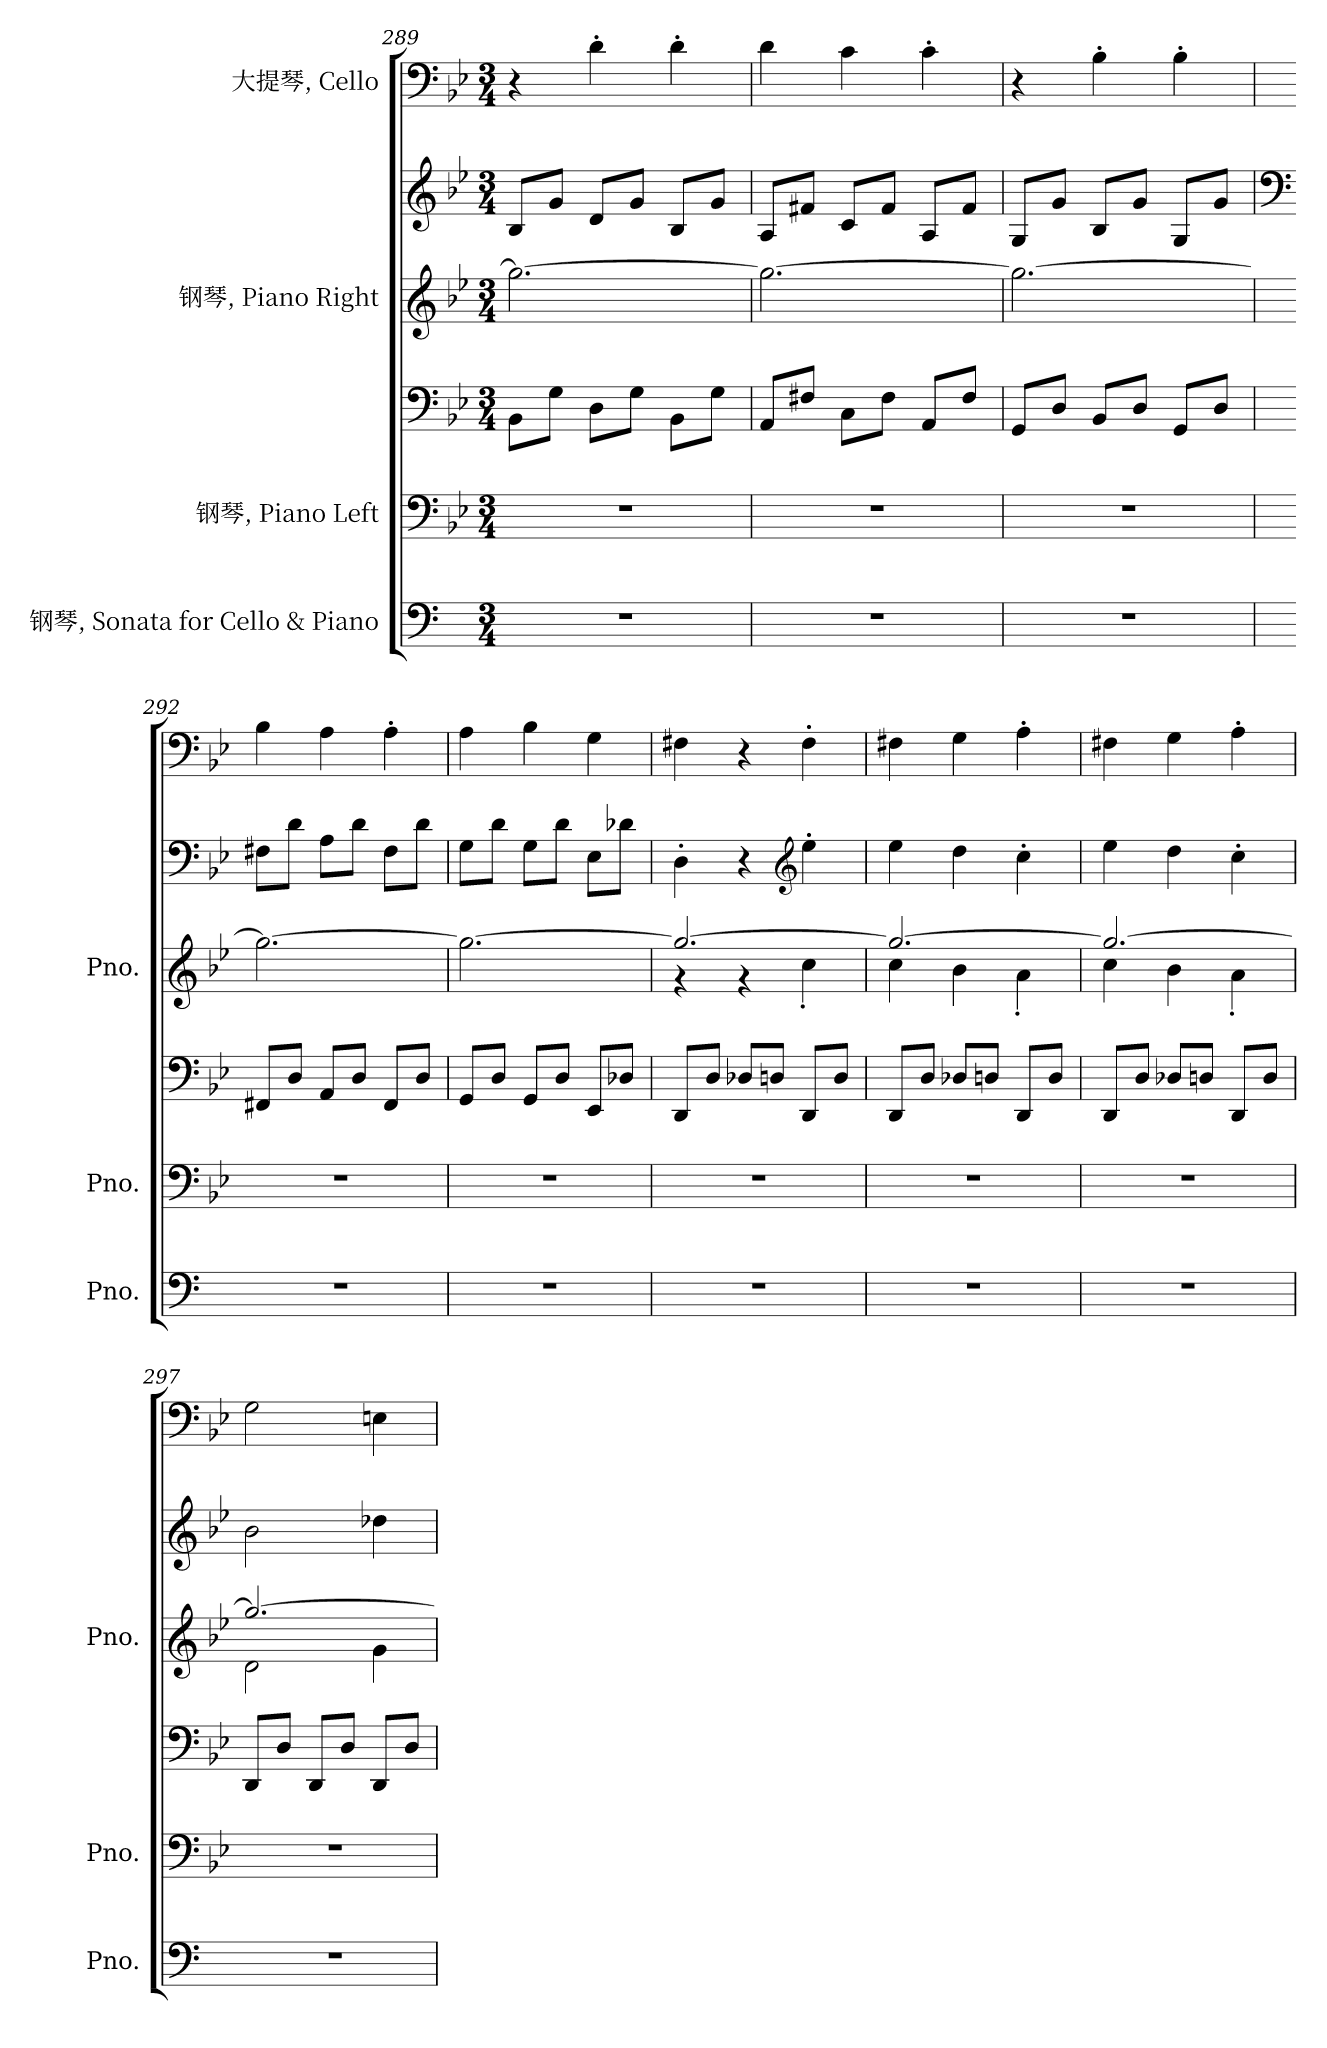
**kern	**kern	**kern	**kern	**kern	**kern
*part4	*part3	*part3	*part2	*part2	*part1
*staff6	*staff5	*staff4	*staff3	*staff2	*staff1
*I"钢琴, Sonata for Cello &amp; Piano	*I"钢琴, Piano Left	*	*I"钢琴, Piano Right	*	*I"大提琴, Cello
*I'Pno.	*I'Pno.	*	*I'Pno.	*	*
*clefF4	*clefF4	*clefF4	*clefG2	*clefG2	*clefF4
*k[]	*k[b-e-]	*k[b-e-]	*k[b-e-]	*k[b-e-]	*k[b-e-]
*M3/4	*M3/4	*M3/4	*M3/4	*M3/4	*M3/4
=289	=289	=289	=289	=289	=289
2.r	2.r	8BB-\L	2.gg\_	8B-/L	4r
.	.	8G\J	.	8g/J	.
.	.	8D\L	.	8d/L	4d'\
.	.	8G\J	.	8g/J	.
.	.	8BB-\L	.	8B-/L	4d'\
.	.	8G\J	.	8g/J	.
=290	=290	=290	=290	=290	=290
2.r	2.r	8AA/L	2.gg\_	8A/L	4d\
.	.	8F#X/J	.	8f#X/J	.
.	.	8C\L	.	8c/L	4c\
.	.	8F#\J	.	8f#/J	.
.	.	8AA/L	.	8A/L	4c'\
.	.	8F#/J	.	8f#/J	.
!!LO:PB:g=z
=291	=291	=291	=291	=291	=291
2.r	2.r	8GG/L	2.gg\_	8G/L	4r
.	.	8D/J	.	8g/J	.
.	.	8BB-/L	.	8B-/L	4B-'\
.	.	8D/J	.	8g/J	.
.	.	8GG/L	.	8G/L	4B-'\
.	.	8D/J	.	8g/J	.
=292	=292	=292	=292	=292	=292
*	*	*	*	*clefF4	*
2.r	2.r	8FF#X/L	2.gg\_	8F#X\L	4B-\
.	.	8D/J	.	8d\J	.
.	.	8AA/L	.	8A\L	4A\
.	.	8D/J	.	8d\J	.
.	.	8FF#/L	.	8F#\L	4A'\
.	.	8D/J	.	8d\J	.
=293	=293	=293	=293	=293	=293
2.r	2.r	8GG/L	2.gg\_	8G\L	4A\
.	.	8D/J	.	8d\J	.
.	.	8GG/L	.	8G\L	4B-\
.	.	8D/J	.	8d\J	.
.	.	8EE-/L	.	8E-\L	4G\
.	.	8D-X/J	.	8d-X\J	.
=294	=294	=294	=294	=294	=294
*	*	*	*^	*	*
2.r	2.r	8DD/L	2.gg/_	4r	4D'\	4F#X\
.	.	8D/J	.	.	.	.
.	.	8D-X/L	.	4r	4r	4r
.	.	8Dn/J	.	.	.	.
*	*	*	*	*	*clefG2	*
.	.	8DD/L	.	4cc'\	4ee-'\	4F#'\
.	.	8D/J	.	.	.	.
=295	=295	=295	=295	=295	=295	=295
2.r	2.r	8DD/L	2.gg/_	4cc\	4ee-\	4F#X\
.	.	8D/J	.	.	.	.
.	.	8D-X/L	.	4b-\	4dd\	4G\
.	.	8Dn/J	.	.	.	.
.	.	8DD/L	.	4a'\	4cc'\	4A'\
.	.	8D/J	.	.	.	.
!!LO:LB:g=z
=296	=296	=296	=296	=296	=296	=296
2.r	2.r	8DD/L	2.gg/_	4cc\	4ee-\	4F#X\
.	.	8D/J	.	.	.	.
.	.	8D-X/L	.	4b-\	4dd\	4G\
.	.	8Dn/J	.	.	.	.
.	.	8DD/L	.	4a'\	4cc'\	4A'\
.	.	8D/J	.	.	.	.
=297	=297	=297	=297	=297	=297	=297
2.r	2.r	8DD/L	2.gg/_	2d\	2b-\	2G\
.	.	8D/J	.	.	.	.
.	.	8DD/L	.	.	.	.
.	.	8D/J	.	.	.	.
.	.	8DD/L	.	4g\	4dd-X\	4En\
.	.	8D/J	.	.	.	.
*	*	*	*v	*v	*	*
=	=	=	=	=	=
*-	*-	*-	*-	*-	*-
